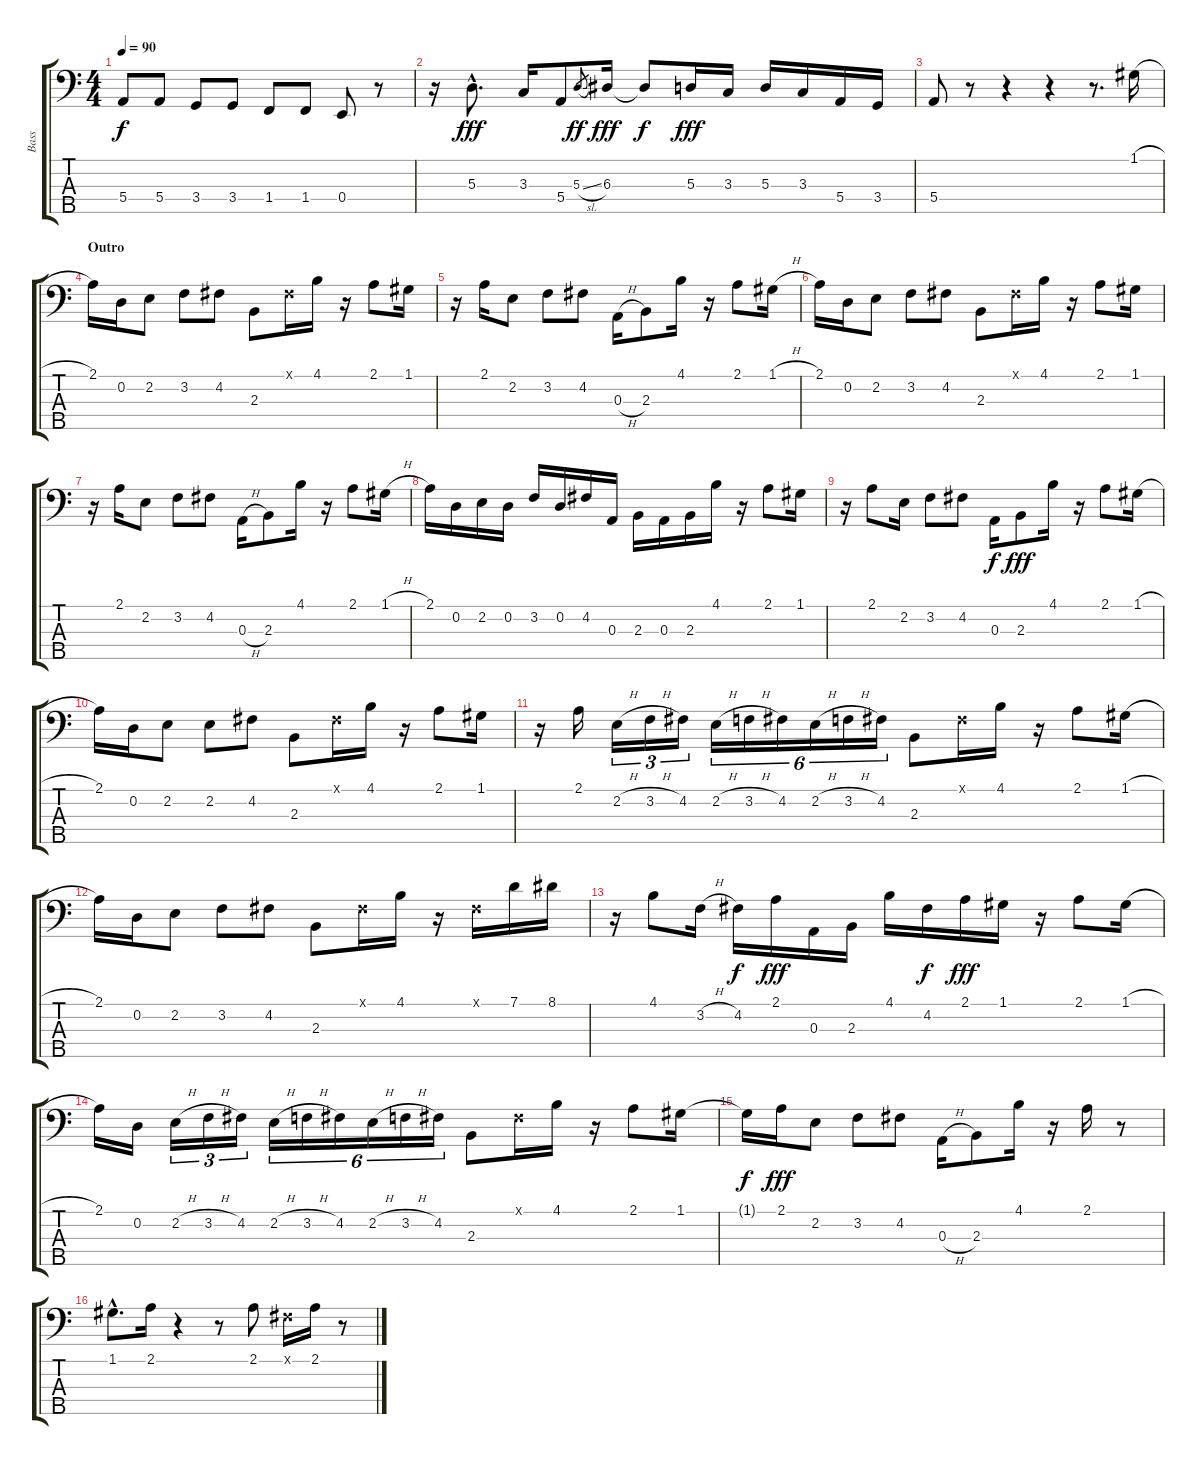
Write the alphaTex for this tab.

\track ("Bass" "Bass") {instrument electricbassfinger}
\staff {score tabs}
\tuning (G2 D2 A1 E1 B0) {hide}
\ts (4 4)
\tempo 90
\clef f4
\ks c
5.4.8{dy f} 5.4.8 3.4.8 3.4.8 1.4.8 1.4.8 0.4.8 r.8 |
r.16 5.3{hac}.8{d dy fff} 3.3.16 5.4.8 5.3{sl}.8{gr dy ff} 6.3.16{dy fff} 6.3{t}.8{dy f} 5.3.16{dy fff} 3.3.16 5.3.16 3.3.16 5.4.16 3.4.16 |
5.4.8 r.8 r.4 r.4 r.8{d} 1.1{h}.16 |
\section ("" "Outro")
2.1.16 0.2.16 2.2.8 3.2.8 4.2.8 2.3.8 -1.1{x}.16 4.1.16 r.16 2.1.8 1.1.16 |
r.16 2.1.16 2.2.8 3.2.8 4.2.8 0.3{h}.16 2.3.8 4.1.16 r.16 2.1.8 1.1{h}.16 |
2.1.16 0.2.16 2.2.8 3.2.8 4.2.8 2.3.8 -1.1{x}.16 4.1.16 r.16 2.1.8 1.1.16 |
r.16 2.1.16 2.2.8 3.2.8 4.2.8 0.3{h}.16 2.3.8 4.1.16 r.16 2.1.8 1.1{h}.16 |
2.1.16 0.2.16 2.2.16 0.2.16 3.2.16 0.2.16 4.2.16 0.3.16 2.3.16 0.3.16 2.3.16 4.1.16 r.16 2.1.8 1.1.16 |
r.16 2.1.8 2.2.16 3.2.8 4.2.8 0.3.16{dy f} 2.3.8{dy fff} 4.1.16 r.16 2.1.8 1.1{h}.16 |
2.1.16 0.2.16 2.2.8 2.2.8 4.2.8 2.3.8 -1.1{x}.16 4.1.16 r.16 2.1.8 1.1.16 |
r.16 2.1.16 2.2{h}.16{tu (3 2)} 3.2{h}.16{tu (3 2)} 4.2.16{tu (3 2)} 2.2{h}.16{tu (6 4)} 3.2{h}.16{tu (6 4)} 4.2.16{tu (6 4)} 2.2{h}.16{tu (6 4)} 3.2{h}.16{tu (6 4)} 4.2.16{tu (6 4)} 2.3.8 -1.1{x}.16 4.1.16 r.16 2.1.8 1.1{h}.16 |
2.1.16 0.2.16 2.2.8 3.2.8 4.2.8 2.3.8 -1.1{x}.16 4.1.16 r.16 -1.1{x}.16 7.1.16 8.1.16 |
r.16 4.1.8 3.2{h}.16 4.2.16{dy f} 2.1.16{dy fff} 0.3.16 2.3.16 4.1.16 4.2.16{dy f} 2.1.16{dy fff} 1.1.16 r.16 2.1.8 1.1{h}.16 |
2.1.16 0.2.16 2.2{h}.16{tu (3 2)} 3.2{h}.16{tu (3 2)} 4.2.16{tu (3 2)} 2.2{h}.16{tu (6 4)} 3.2{h}.16{tu (6 4)} 4.2.16{tu (6 4)} 2.2{h}.16{tu (6 4)} 3.2{h}.16{tu (6 4)} 4.2.16{tu (6 4)} 2.3.8 -1.1{x}.16 4.1.16 r.16 2.1.8 1.1.16 |
1.1{t}.16{dy f} 2.1.16{dy fff} 2.2.8 3.2.8 4.2.8 0.3{h}.16 2.3.8 4.1.16 r.16 2.1.16 r.8 |
1.1{hac}.8{d} 2.1.16 r.4 r.8 2.1.8 -1.1{x}.16 2.1.16 r.8
